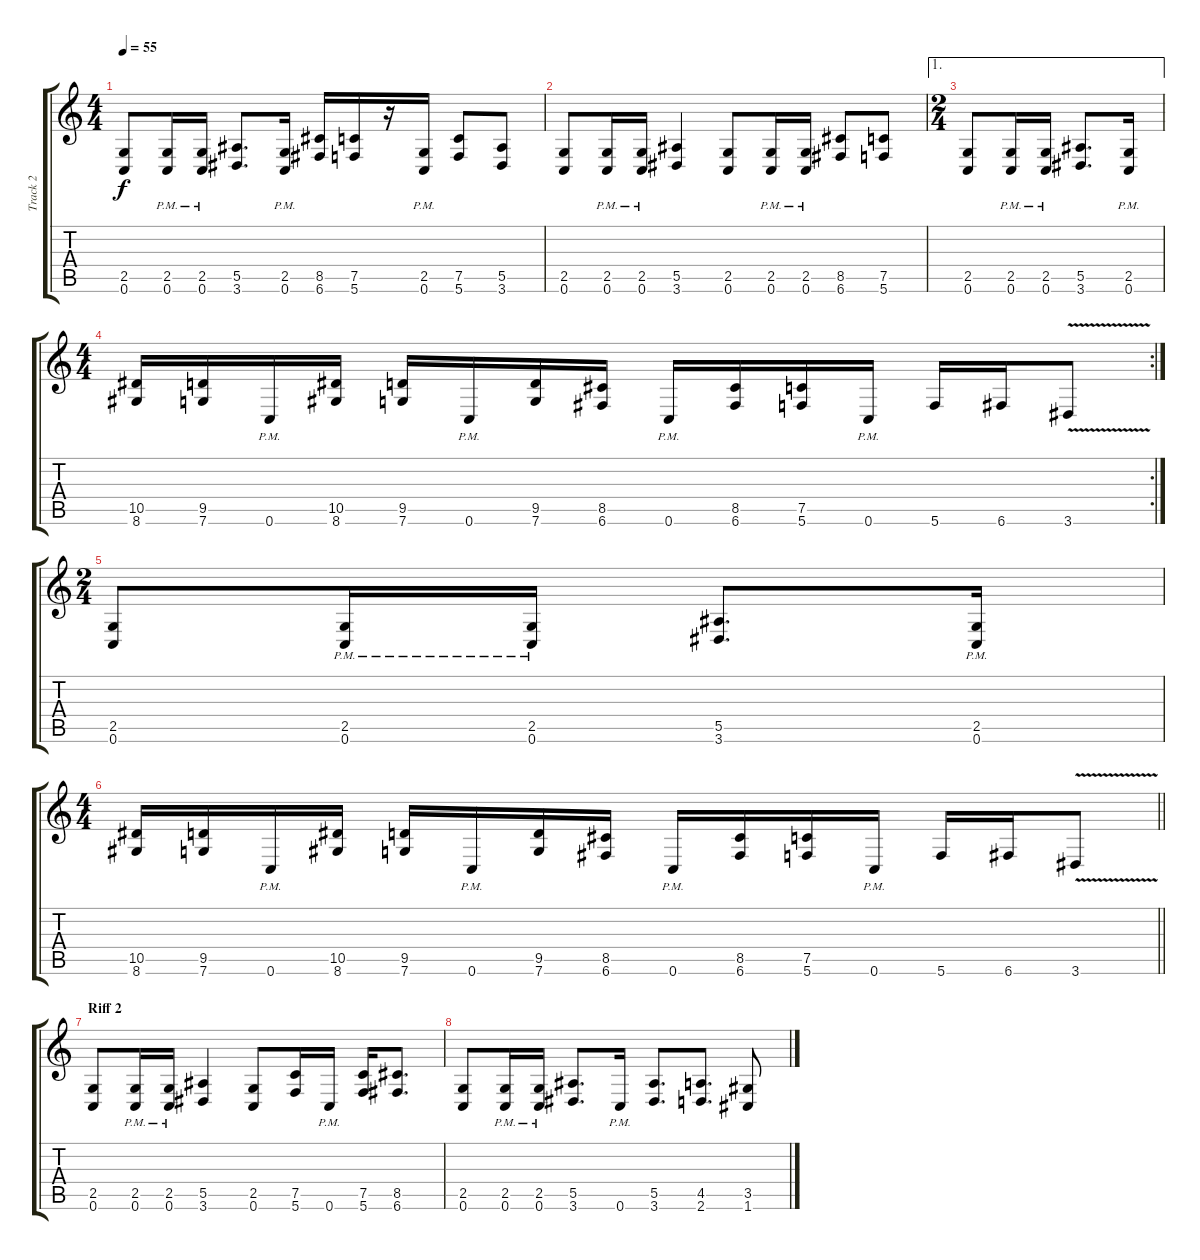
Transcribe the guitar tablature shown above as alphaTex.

\track ("Track 2" "Track 2") {instrument distortionguitar}
\staff {score tabs}
\tuning (C4 G3 Eb3 Bb2 F2 C2) {hide}
\ts (4 4)
\tempo 55
\clef g2
\ks c
(2.5 0.6).8{dy f} (2.5{pm} 0.6{pm}).16 (2.5{pm} 0.6{pm}).16 (5.5 3.6).8{d} (2.5{pm} 0.6{pm}).16 (8.5 6.6).16 (7.5 5.6).16 r.16 (2.5{pm} 0.6{pm}).16 (7.5 5.6).8 (5.5 3.6).8 |
(2.5 0.6).8 (2.5{pm} 0.6{pm}).16 (2.5{pm} 0.6{pm}).16 (5.5 3.6).4 (2.5 0.6).8 (2.5{pm} 0.6{pm}).16 (2.5{pm} 0.6{pm}).16 (8.5 6.6).8 (7.5 5.6).8 |
\ae 1
\ts (2 4)
(2.5 0.6).8 (2.5{pm} 0.6{pm}).16 (2.5{pm} 0.6{pm}).16 (5.5 3.6).8{d} (2.5{pm} 0.6{pm}).16 |
\rc 2
\ts (4 4)
(10.5 8.6).16 (9.5 7.6).16 0.6{pm}.16 (10.5 8.6).16 (9.5 7.6).16 0.6{pm}.16 (9.5 7.6).16 (8.5 6.6).16 0.6{pm}.16 (8.5 6.6).16 (7.5 5.6).16 0.6{pm}.16 5.6.16 6.6.16 3.6{v}.8 |
\ts (2 4)
(2.5 0.6).8 (2.5{pm} 0.6{pm}).16 (2.5{pm} 0.6{pm}).16 (5.5 3.6).8{d} (2.5{pm} 0.6{pm}).16 |
\ts (4 4)
\barLineRight lightlight
(10.5 8.6).16 (9.5 7.6).16 0.6{pm}.16 (10.5 8.6).16 (9.5 7.6).16 0.6{pm}.16 (9.5 7.6).16 (8.5 6.6).16 0.6{pm}.16 (8.5 6.6).16 (7.5 5.6).16 0.6{pm}.16 5.6.16 6.6.16 3.6{v}.8 |
\section ("" "Riff 2")
(2.5 0.6).8{volume 9} (2.5{pm} 0.6{pm}).16 (2.5{pm} 0.6{pm}).16 (5.5 3.6).4 (2.5 0.6).8 (7.5 5.6).16 0.6{pm}.16 (7.5 5.6).16 (8.5 6.6).8{d} |
(2.5 0.6).8 (2.5{pm} 0.6{pm}).16 (2.5{pm} 0.6{pm}).16 (5.5 3.6).8{d} 0.6{pm}.16 (5.5 3.6).8{d} (4.5 2.6).8{d} (3.5 1.6).8
